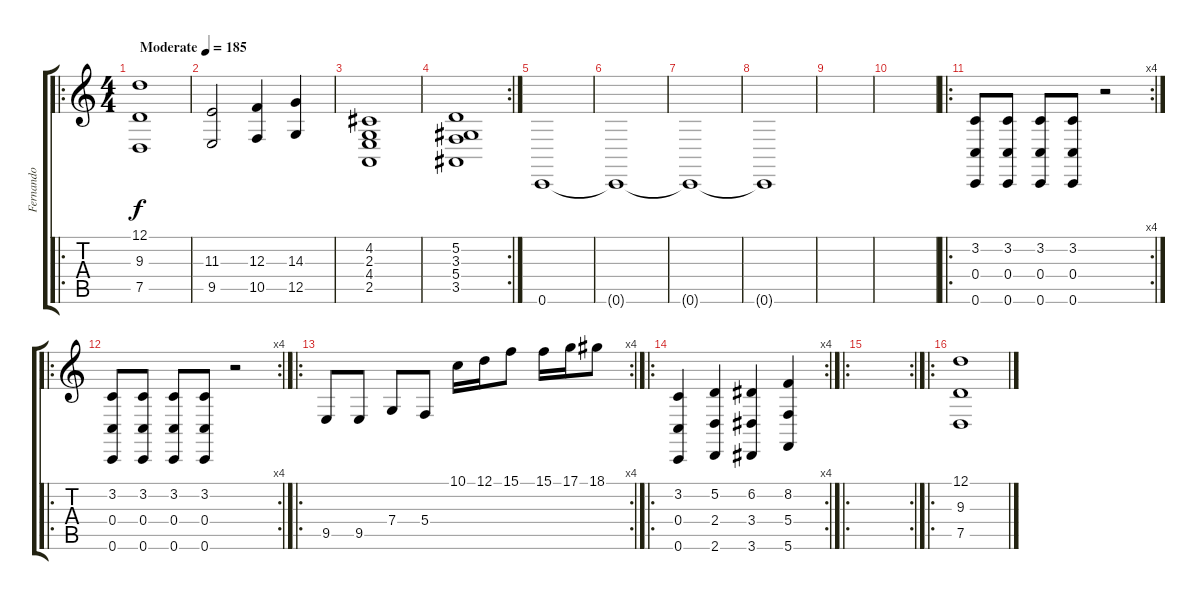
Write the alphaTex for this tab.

\track ("Fernando" "Fernando") {instrument lead8bassandlead}
\staff {score tabs}
\tuning (D4 A3 F3 C3 G2 C2) {hide}
\ro
\ts (4 4)
\tempo (185 "Moderate")
\clef g2
\ks c
(12.1 9.3 7.5).1{dy f instrument lead8bassandlead} |
(11.3 9.5).2 (12.3 10.5).4 (14.3 12.5).4 |
(4.2 2.3 4.4 2.5).1 |
\rc 2
(5.2 3.3 5.4 3.5).1 |
0.6.1 |
0.6{t}.1 |
0.6{t}.1 |
0.6{t}.1 |
|
|
\ro
\rc 4
(3.2 0.4 0.6).8 (3.2 0.4 0.6).8 (3.2 0.4 0.6).8 (3.2 0.4 0.6).8 r.2 |
\ro
\rc 4
(3.2 0.4 0.6).8 (3.2 0.4 0.6).8 (3.2 0.4 0.6).8 (3.2 0.4 0.6).8 r.2 |
\ro
\rc 4
9.5.8 9.5.8 7.4.8 5.4.8 10.1.16 12.1.16 15.1.8 15.1.16 17.1.16 18.1.8 |
\ro
\rc 4
(3.2 0.4 0.6).4 (5.2 2.4 2.6).4 (6.2 3.4 3.6).4 (8.2 5.4 5.6).4 |
\ro
\rc 2
|
\ro
(12.1 9.3 7.5).1
